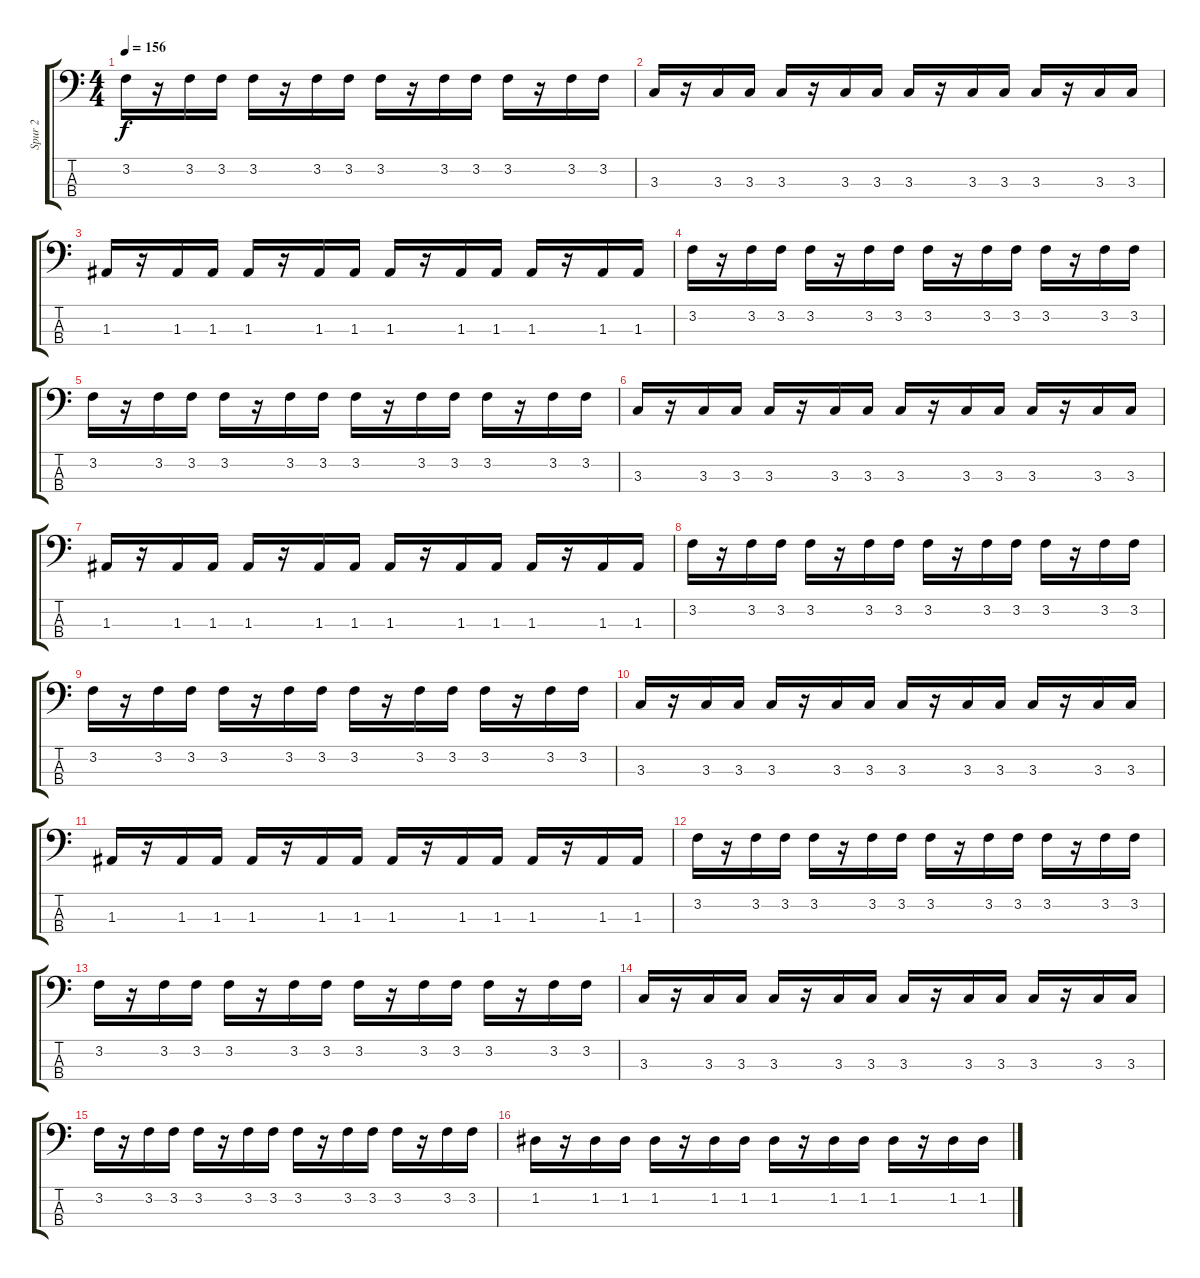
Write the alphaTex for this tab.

\track ("Spur 2" "Spur 2") {instrument synthbass2}
\staff {score tabs}
\tuning (G2 D2 A1 E1) {hide}
\ts (4 4)
\tempo 156
\clef f4
\ks c
3.2.16{dy f} r.16 3.2.16 3.2.16 3.2.16 r.16 3.2.16 3.2.16 3.2.16 r.16 3.2.16 3.2.16 3.2.16 r.16 3.2.16 3.2.16 |
3.3.16 r.16 3.3.16 3.3.16 3.3.16 r.16 3.3.16 3.3.16 3.3.16 r.16 3.3.16 3.3.16 3.3.16 r.16 3.3.16 3.3.16 |
1.3.16 r.16 1.3.16 1.3.16 1.3.16 r.16 1.3.16 1.3.16 1.3.16 r.16 1.3.16 1.3.16 1.3.16 r.16 1.3.16 1.3.16 |
3.2.16 r.16 3.2.16 3.2.16 3.2.16 r.16 3.2.16 3.2.16 3.2.16 r.16 3.2.16 3.2.16 3.2.16 r.16 3.2.16 3.2.16 |
3.2.16 r.16 3.2.16 3.2.16 3.2.16 r.16 3.2.16 3.2.16 3.2.16 r.16 3.2.16 3.2.16 3.2.16 r.16 3.2.16 3.2.16 |
3.3.16 r.16 3.3.16 3.3.16 3.3.16 r.16 3.3.16 3.3.16 3.3.16 r.16 3.3.16 3.3.16 3.3.16 r.16 3.3.16 3.3.16 |
1.3.16 r.16 1.3.16 1.3.16 1.3.16 r.16 1.3.16 1.3.16 1.3.16 r.16 1.3.16 1.3.16 1.3.16 r.16 1.3.16 1.3.16 |
3.2.16 r.16 3.2.16 3.2.16 3.2.16 r.16 3.2.16 3.2.16 3.2.16 r.16 3.2.16 3.2.16 3.2.16 r.16 3.2.16 3.2.16 |
3.2.16 r.16 3.2.16 3.2.16 3.2.16 r.16 3.2.16 3.2.16 3.2.16 r.16 3.2.16 3.2.16 3.2.16 r.16 3.2.16 3.2.16 |
3.3.16 r.16 3.3.16 3.3.16 3.3.16 r.16 3.3.16 3.3.16 3.3.16 r.16 3.3.16 3.3.16 3.3.16 r.16 3.3.16 3.3.16 |
1.3.16 r.16 1.3.16 1.3.16 1.3.16 r.16 1.3.16 1.3.16 1.3.16 r.16 1.3.16 1.3.16 1.3.16 r.16 1.3.16 1.3.16 |
3.2.16 r.16 3.2.16 3.2.16 3.2.16 r.16 3.2.16 3.2.16 3.2.16 r.16 3.2.16 3.2.16 3.2.16 r.16 3.2.16 3.2.16 |
3.2.16 r.16 3.2.16 3.2.16 3.2.16 r.16 3.2.16 3.2.16 3.2.16 r.16 3.2.16 3.2.16 3.2.16 r.16 3.2.16 3.2.16 |
3.3.16 r.16 3.3.16 3.3.16 3.3.16 r.16 3.3.16 3.3.16 3.3.16 r.16 3.3.16 3.3.16 3.3.16 r.16 3.3.16 3.3.16 |
3.2.16 r.16 3.2.16 3.2.16 3.2.16 r.16 3.2.16 3.2.16 3.2.16 r.16 3.2.16 3.2.16 3.2.16 r.16 3.2.16 3.2.16 |
1.2.16 r.16 1.2.16 1.2.16 1.2.16 r.16 1.2.16 1.2.16 1.2.16 r.16 1.2.16 1.2.16 1.2.16 r.16 1.2.16 1.2.16
